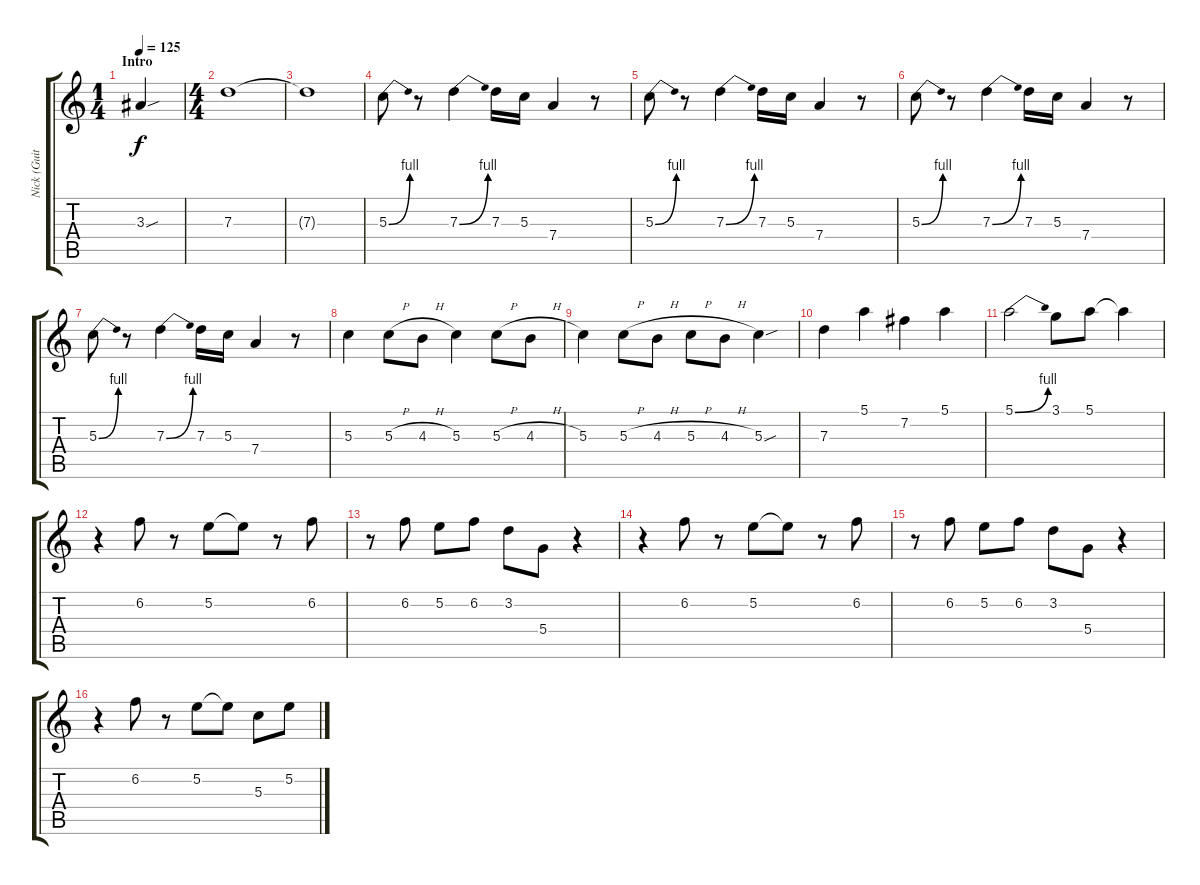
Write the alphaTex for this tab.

\track ("Nick (Guitar 2)" "Nick (Guit") {instrument distortionguitar}
\staff {score tabs}
\tuning (E4 B3 G3 D3 A2 E2) {hide}
\ts (1 4)
\section ("" "Intro")
\tempo 125
\clef g2
\ks c
3.3{sou}.4{dy f instrument distortionguitar} |
\ts (4 4)
7.3.1 |
7.3{t}.1 |
5.3{be (bend 0 0 60 4)}.8 r.8 7.3{be (bend 0 0 60 4)}.4 7.3.16 5.3.16 7.4.4 r.8 |
5.3{be (bend 0 0 60 4)}.8 r.8 7.3{be (bend 0 0 60 4)}.4 7.3.16 5.3.16 7.4.4 r.8 |
5.3{be (bend 0 0 60 4)}.8 r.8 7.3{be (bend 0 0 60 4)}.4 7.3.16 5.3.16 7.4.4 r.8 |
5.3{be (bend 0 0 60 4)}.8 r.8 7.3{be (bend 0 0 60 4)}.4 7.3.16 5.3.16 7.4.4 r.8 |
5.3.4 5.3{h}.8 4.3{h}.8 5.3.4 5.3{h}.8 4.3{h}.8 |
5.3.4 5.3{h}.8 4.3{h}.8 5.3{h}.8 4.3{h}.8 5.3{sou}.4 |
7.3.4 5.1.4 7.2.4 5.1.4 |
5.1{be (bend 0 0 60 4)}.2 3.1.8 5.1.8 5.1{t}.4 |
r.4 6.2.8 r.8 5.2.8 5.2{t}.8 r.8 6.2.8 |
r.8 6.2.8 5.2.8 6.2.8 3.2.8 5.4.8 r.4 |
r.4 6.2.8 r.8 5.2.8 5.2{t}.8 r.8 6.2.8 |
r.8 6.2.8 5.2.8 6.2.8 3.2.8 5.4.8 r.4 |
r.4 6.2.8 r.8 5.2.8 5.2{t}.8 5.3.8 5.2.8
